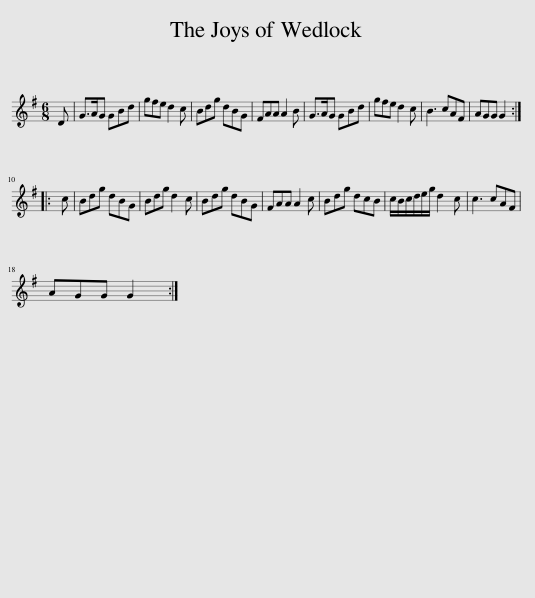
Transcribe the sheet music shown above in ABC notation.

X:1
L:1/8
M:6/8
I:linebreak $
K:G
V:1 treble
V:1
 D | G>AG GBd | gfe d2 c | Bdg dBG | FAA A2 B | %5
 G>AG GBd | gfe d2 c | B3 cAF | AGG G2 ::$ c | %10
 Bdg dBG | Bdg d2 c | Bdg dBG | FAA A2 c | Bdg dcB | %15
 c/B/c/d/e/g/ d2 c | c3 cAF |$ AGG G2 :| %18
